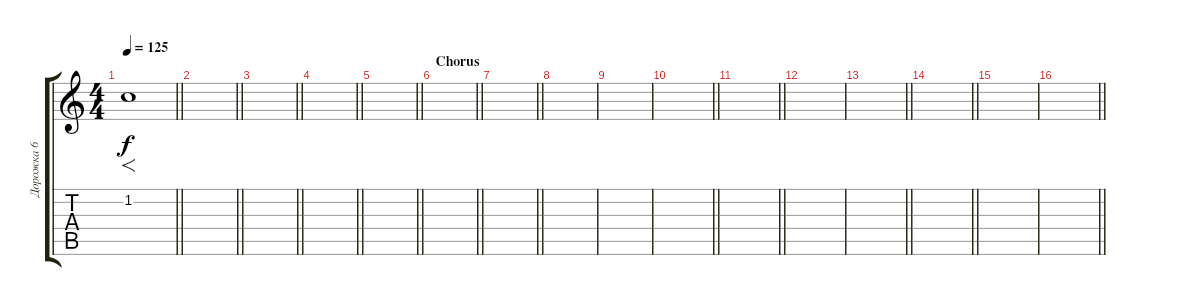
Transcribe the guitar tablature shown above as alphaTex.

\track ("Дорожка 6" "Дорожка 6") {instrument distortionguitar}
\staff {score tabs}
\tuning (E4 B3 G3 D3 A2 E2) {hide}
\ts (4 4)
\tempo 125
\clef g2
\barLineRight lightlight
\ks c
1.2.1{f dy f} |
\barLineRight lightlight
|
\barLineRight lightlight
|
\barLineRight lightlight
|
\barLineRight lightlight
|
\section ("" "Chorus")
\barLineRight lightlight
|
\barLineRight lightlight
|
|
|
\barLineRight lightlight
|
\barLineRight lightlight
|
|
\barLineRight lightlight
|
\barLineRight lightlight
|
|
\barLineRight lightlight
